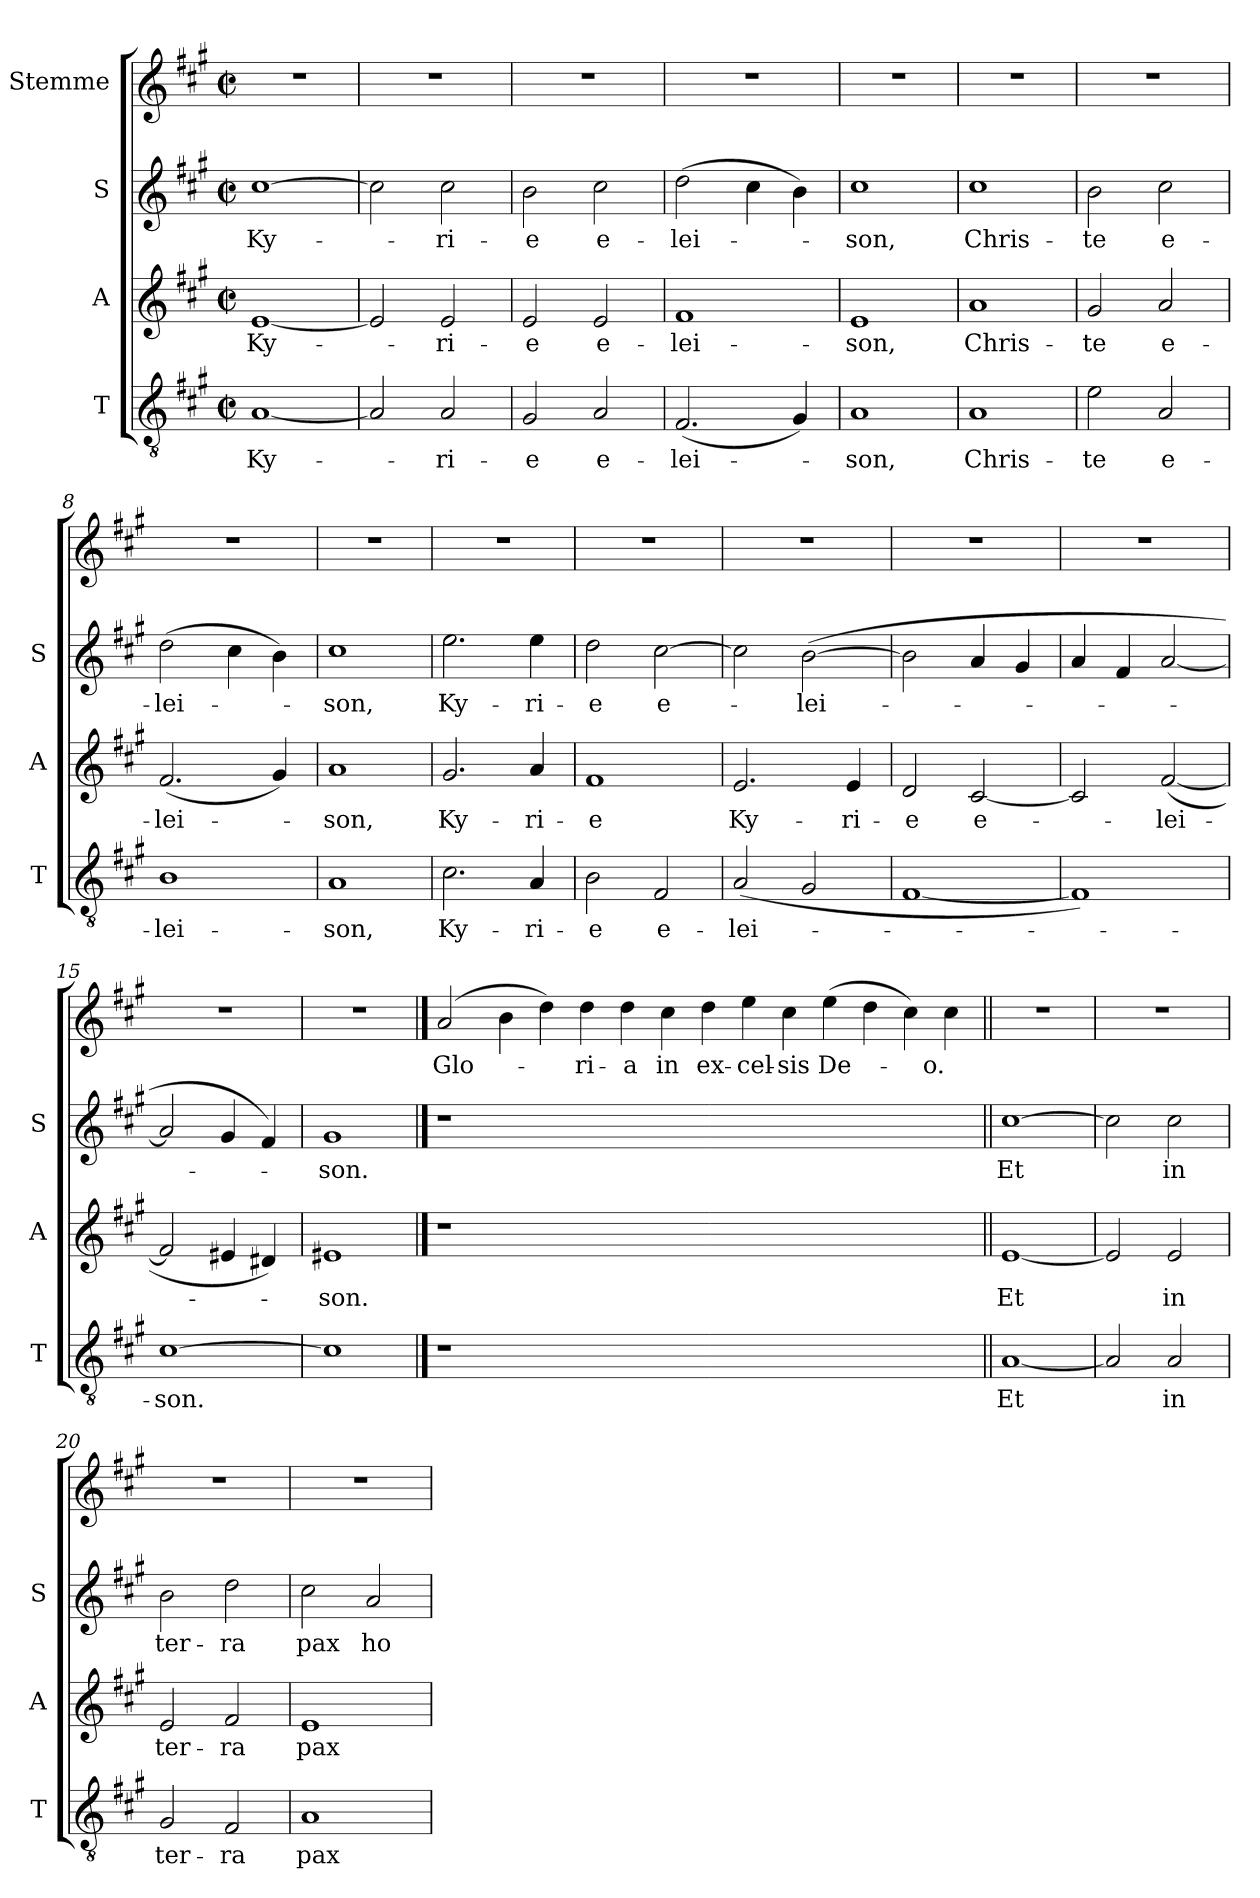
**kern	**text	**kern	**text	**kern	**text	**kern	**text
*part4	*part4	*part3	*part3	*part2	*part2	*part1	*part1
*staff4	*staff4	*staff3	*staff3	*staff2	*staff2	*staff1	*staff1
*I"T	*	*I"A	*	*I"S	*	*I"Stemme	*
*I'T	*	*I'A	*	*I'S	*	*	*
*clefGv2	*	*clefG2	*	*clefG2	*	*clefG2	*
*k[f#c#g#]	*	*k[f#c#g#]	*	*k[f#c#g#]	*	*k[f#c#g#]	*
*M2/2	*	*M2/2	*	*M2/2	*	*M2/2	*
*met(c|)	*	*met(c|)	*	*met(c|)	*	*met(c|)	*
*MM200	*	*MM200	*	*MM200	*	*MM200	*
=1	=1	=1	=1	=1	=1	=1	=1
!	!LO:LY:b	!	!LO:LY:b	!	!LO:LY:b	!	!
[1A	Ky-	[1e	Ky-	[1cc#	Ky-	1r	.
=2	=2	=2	=2	=2	=2	=2	=2
2A/]	.	2e/]	.	2cc#\]	.	1r	.
!	!LO:LY:b	!	!LO:LY:b	!	!LO:LY:b	!	!
2A/	-ri-	2e/	-ri-	2cc#\	-ri-	.	.
=3	=3	=3	=3	=3	=3	=3	=3
!	!LO:LY:b	!	!LO:LY:b	!	!LO:LY:b	!	!
2G#/	-e	2e/	-e	2b\	-e	1r	.
!	!LO:LY:b	!	!LO:LY:b	!	!LO:LY:b	!	!
2A/	e-	2e/	e-	2cc#\	e-	.	.
=4	=4	=4	=4	=4	=4	=4	=4
!	!LO:LY:b	!	!LO:LY:b	!	!LO:LY:b	!	!
(<2.F#/	-lei-	1f#	-lei-	(>2dd\	-lei-	1r	.
.	.	.	.	4cc#\	.	.	.
4G#/)	.	.	.	4b\)	.	.	.
=5	=5	=5	=5	=5	=5	=5	=5
!	!LO:LY:b	!	!LO:LY:b	!	!LO:LY:b	!	!
1A	-son,	1e	-son,	1cc#	-son,	1r	.
=6	=6	=6	=6	=6	=6	=6	=6
!	!LO:LY:b	!	!LO:LY:b	!	!LO:LY:b	!	!
1A	Chris-	1a	Chris-	1cc#	Chris-	1r	.
=7	=7	=7	=7	=7	=7	=7	=7
!	!LO:LY:b	!	!LO:LY:b	!	!LO:LY:b	!	!
2e\	-te	2g#/	-te	2b\	-te	1r	.
!	!LO:LY:b	!	!LO:LY:b	!	!LO:LY:b	!	!
2A/	e-	2a/	e-	2cc#\	e-	.	.
=8	=8	=8	=8	=8	=8	=8	=8
!	!LO:LY:b	!	!LO:LY:b	!	!LO:LY:b	!	!
1B	-lei-	(<2.f#/	-lei-	(>2dd\	-lei-	1r	.
.	.	.	.	4cc#\	.	.	.
.	.	4g#/)	.	4b\)	.	.	.
=9	=9	=9	=9	=9	=9	=9	=9
!	!LO:LY:b	!	!LO:LY:b	!	!LO:LY:b	!	!
1A	-son,	1a	-son,	1cc#	-son,	1r	.
=10	=10	=10	=10	=10	=10	=10	=10
!	!LO:LY:b	!	!LO:LY:b	!	!LO:LY:b	!	!
2.c#\	Ky-	2.g#/	Ky-	2.ee\	Ky-	1r	.
!	!LO:LY:b	!	!LO:LY:b	!	!LO:LY:b	!	!
4A/	-ri-	4a/	-ri-	4ee\	-ri-	.	.
!!LO:LB:g=z
=11	=11	=11	=11	=11	=11	=11	=11
!	!LO:LY:b	!	!LO:LY:b	!	!LO:LY:b	!	!
2B\	-e	1f#	-e	2dd\	-e	1r	.
!	!LO:LY:b	!	!	!	!LO:LY:b	!	!
2F#/	e-	.	.	[2cc#\	e-	.	.
=12	=12	=12	=12	=12	=12	=12	=12
!	!LO:LY:b	!	!LO:LY:b	!	!	!	!
(>2A/	-lei-	2.e/	Ky-	2cc#\]	.	1r	.
!	!	!	!	!	!LO:LY:b	!	!
2G#/	.	.	.	(>[2b\	-lei-	.	.
!	!	!	!LO:LY:b	!	!	!	!
.	.	4e/	-ri-	.	.	.	.
=13	=13	=13	=13	=13	=13	=13	=13
!	!	!	!LO:LY:b	!	!	!	!
[1F#	.	2d/	-e	2b\]	.	1r	.
!	!	!	!LO:LY:b	!	!	!	!
.	.	[2c#/	e-	4a/	.	.	.
.	.	.	.	4g#/	.	.	.
=14	=14	=14	=14	=14	=14	=14	=14
1F#])	.	2c#/]	.	4a/	.	1r	.
.	.	.	.	4f#/	.	.	.
!	!	!	!LO:LY:b	!	!	!	!
.	.	(>[2f#/	-lei-	[2a/	.	.	.
=15	=15	=15	=15	=15	=15	=15	=15
!	!LO:LY:b	!	!	!	!	!	!
[1c#	-son.	2f#/]	.	2a/]	.	1r	.
.	.	4e#X/	.	4g#/	.	.	.
.	.	4d#X/)	.	4f#/)	.	.	.
=16	=16	=16	=16	=16	=16	=16	=16
!	!	!	!LO:LY:b	!	!LO:LY:b	!	!
1c#]	.	1e#X	-son.	1g#	-son.	1r	.
!!LO:PB:g=z
==17	==17	==17	==17	==17	==17	==17	==17
!	!	!	!	!	!	!	!LO:LY:b
1r	.	1r	.	1r	.	(>2a	Glo-
.	.	.	.	.	.	4b	.
.	.	.	.	.	.	4dd)	.
!	!	!	!	!	!	!	!LO:LY:b
0ryy	.	0ryy	.	0ryy	.	4dd	-ri-
!	!	!	!	!	!	!	!LO:LY:b
.	.	.	.	.	.	4dd	-a
!	!	!	!	!	!	!	!LO:LY:b
.	.	.	.	.	.	4cc#	in
!	!	!	!	!	!	!	!LO:LY:b
.	.	.	.	.	.	4dd	ex-
!	!	!	!	!	!	!	!LO:LY:b
.	.	.	.	.	.	4ee	-cel-
!	!	!	!	!	!	!	!LO:LY:b
.	.	.	.	.	.	4cc#	-sis
!	!	!	!	!	!	!	!LO:LY:b
.	.	.	.	.	.	(>4ee	De-
.	.	.	.	.	.	4dd	.
2ryy	.	2ryy	.	2ryy	.	4cc#)	.
!	!	!	!	!	!	!	!LO:LY:b
.	.	.	.	.	.	4cc#	-o.
!!LO:LB:g=z
=18||	=18||	=18||	=18||	=18||	=18||	=18||	=18||
!	!LO:LY:b	!	!LO:LY:b	!	!LO:LY:b	!	!
[1A	Et	[1e	Et	[1cc#	Et	1r	.
=19	=19	=19	=19	=19	=19	=19	=19
2A/]	.	2e/]	.	2cc#\]	.	1r	.
!	!LO:LY:b	!	!LO:LY:b	!	!LO:LY:b	!	!
2A/	in	2e/	in	2cc#\	in	.	.
=20	=20	=20	=20	=20	=20	=20	=20
!	!LO:LY:b	!	!LO:LY:b	!	!LO:LY:b	!	!
2G#/	ter-	2e/	ter-	2b\	ter-	1r	.
!	!LO:LY:b	!	!LO:LY:b	!	!LO:LY:b	!	!
2F#/	-ra	2f#/	-ra	2dd\	-ra	.	.
=21	=21	=21	=21	=21	=21	=21	=21
!	!LO:LY:b	!	!LO:LY:b	!	!LO:LY:b	!	!
1A	pax	1e	pax	2cc#\	pax	1r	.
!	!	!	!	!	!LO:LY:b	!	!
.	.	.	.	2a/	ho-	.	.
=	=	=	=	=	=	=	=
*-	*-	*-	*-	*-	*-	*-	*-
